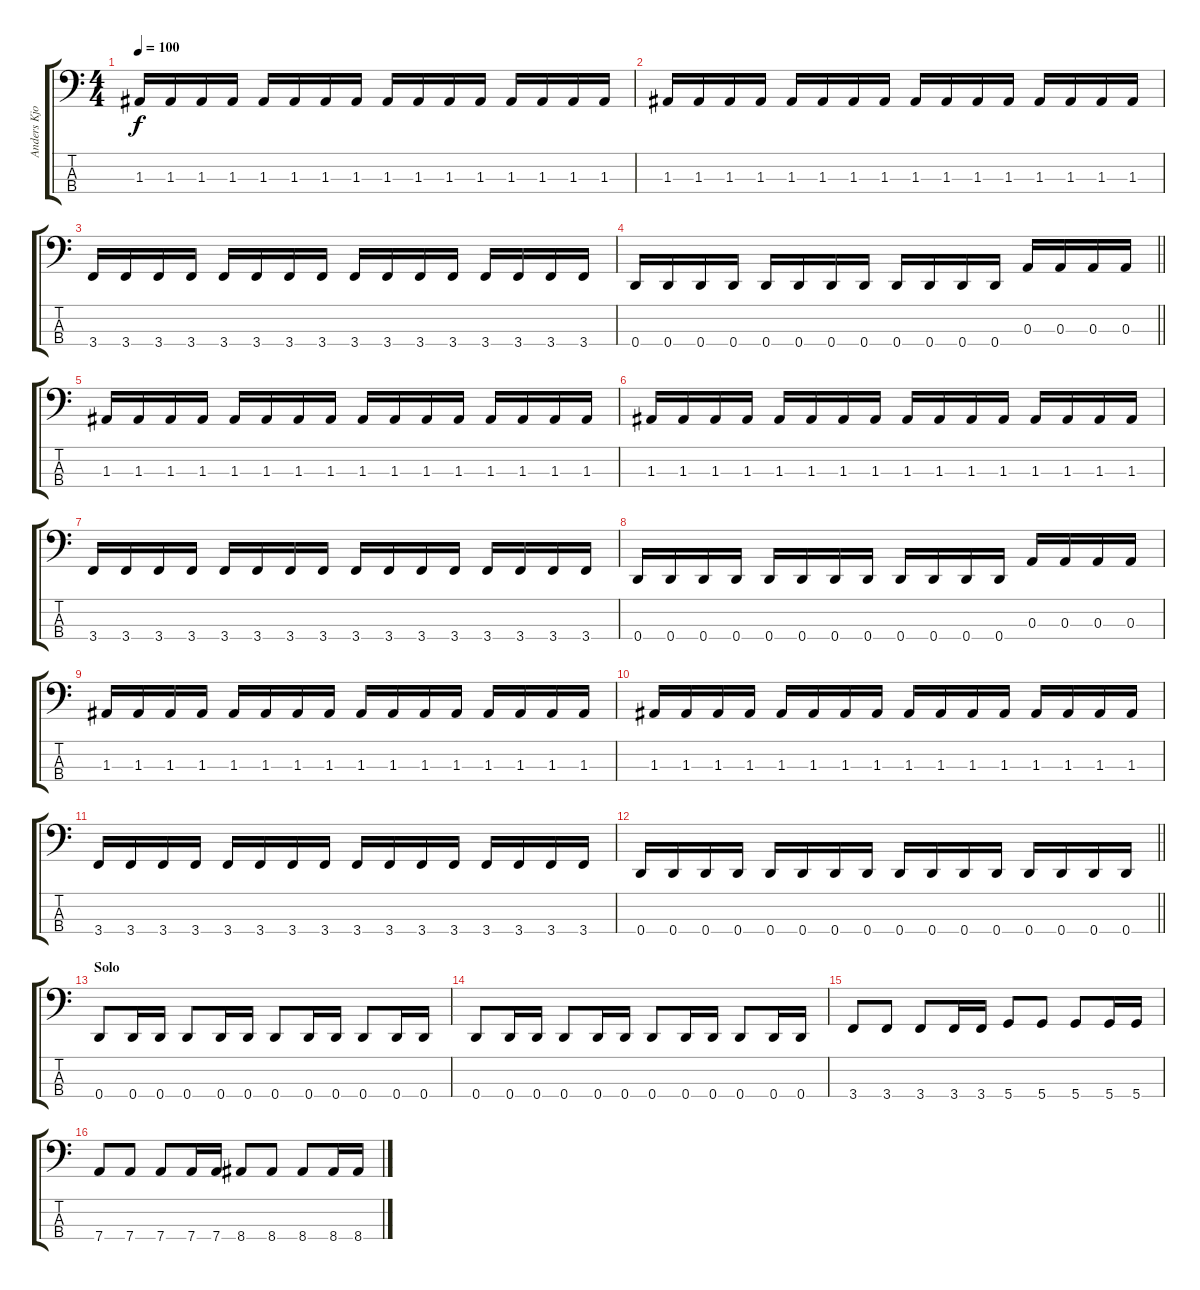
\track ("Anders Kjolholm" "Anders Kjo") {instrument electricbassfinger}
\staff {score tabs}
\tuning (G2 D2 A1 D1) {hide}
\ts (4 4)
\tempo 100
\clef f4
\ks c
1.3.16{dy f} 1.3.16 1.3.16 1.3.16 1.3.16 1.3.16 1.3.16 1.3.16 1.3.16 1.3.16 1.3.16 1.3.16 1.3.16 1.3.16 1.3.16 1.3.16 |
1.3.16 1.3.16 1.3.16 1.3.16 1.3.16 1.3.16 1.3.16 1.3.16 1.3.16 1.3.16 1.3.16 1.3.16 1.3.16 1.3.16 1.3.16 1.3.16 |
3.4.16 3.4.16 3.4.16 3.4.16 3.4.16 3.4.16 3.4.16 3.4.16 3.4.16 3.4.16 3.4.16 3.4.16 3.4.16 3.4.16 3.4.16 3.4.16 |
\barLineRight lightlight
0.4.16 0.4.16 0.4.16 0.4.16 0.4.16 0.4.16 0.4.16 0.4.16 0.4.16 0.4.16 0.4.16 0.4.16 0.3.16 0.3.16 0.3.16 0.3.16 |
1.3.16 1.3.16 1.3.16 1.3.16 1.3.16 1.3.16 1.3.16 1.3.16 1.3.16 1.3.16 1.3.16 1.3.16 1.3.16 1.3.16 1.3.16 1.3.16 |
1.3.16 1.3.16 1.3.16 1.3.16 1.3.16 1.3.16 1.3.16 1.3.16 1.3.16 1.3.16 1.3.16 1.3.16 1.3.16 1.3.16 1.3.16 1.3.16 |
3.4.16 3.4.16 3.4.16 3.4.16 3.4.16 3.4.16 3.4.16 3.4.16 3.4.16 3.4.16 3.4.16 3.4.16 3.4.16 3.4.16 3.4.16 3.4.16 |
0.4.16 0.4.16 0.4.16 0.4.16 0.4.16 0.4.16 0.4.16 0.4.16 0.4.16 0.4.16 0.4.16 0.4.16 0.3.16 0.3.16 0.3.16 0.3.16 |
1.3.16 1.3.16 1.3.16 1.3.16 1.3.16 1.3.16 1.3.16 1.3.16 1.3.16 1.3.16 1.3.16 1.3.16 1.3.16 1.3.16 1.3.16 1.3.16 |
1.3.16 1.3.16 1.3.16 1.3.16 1.3.16 1.3.16 1.3.16 1.3.16 1.3.16 1.3.16 1.3.16 1.3.16 1.3.16 1.3.16 1.3.16 1.3.16 |
3.4.16 3.4.16 3.4.16 3.4.16 3.4.16 3.4.16 3.4.16 3.4.16 3.4.16 3.4.16 3.4.16 3.4.16 3.4.16 3.4.16 3.4.16 3.4.16 |
\barLineRight lightlight
0.4.16 0.4.16 0.4.16 0.4.16 0.4.16 0.4.16 0.4.16 0.4.16 0.4.16 0.4.16 0.4.16 0.4.16 0.4.16 0.4.16 0.4.16 0.4.16 |
\section ("" "Solo")
0.4.8 0.4.16 0.4.16 0.4.8 0.4.16 0.4.16 0.4.8 0.4.16 0.4.16 0.4.8 0.4.16 0.4.16 |
0.4.8 0.4.16 0.4.16 0.4.8 0.4.16 0.4.16 0.4.8 0.4.16 0.4.16 0.4.8 0.4.16 0.4.16 |
3.4.8 3.4.8 3.4.8 3.4.16 3.4.16 5.4.8 5.4.8 5.4.8 5.4.16 5.4.16 |
7.4.8 7.4.8 7.4.8 7.4.16 7.4.16 8.4.8 8.4.8 8.4.8 8.4.16 8.4.16
